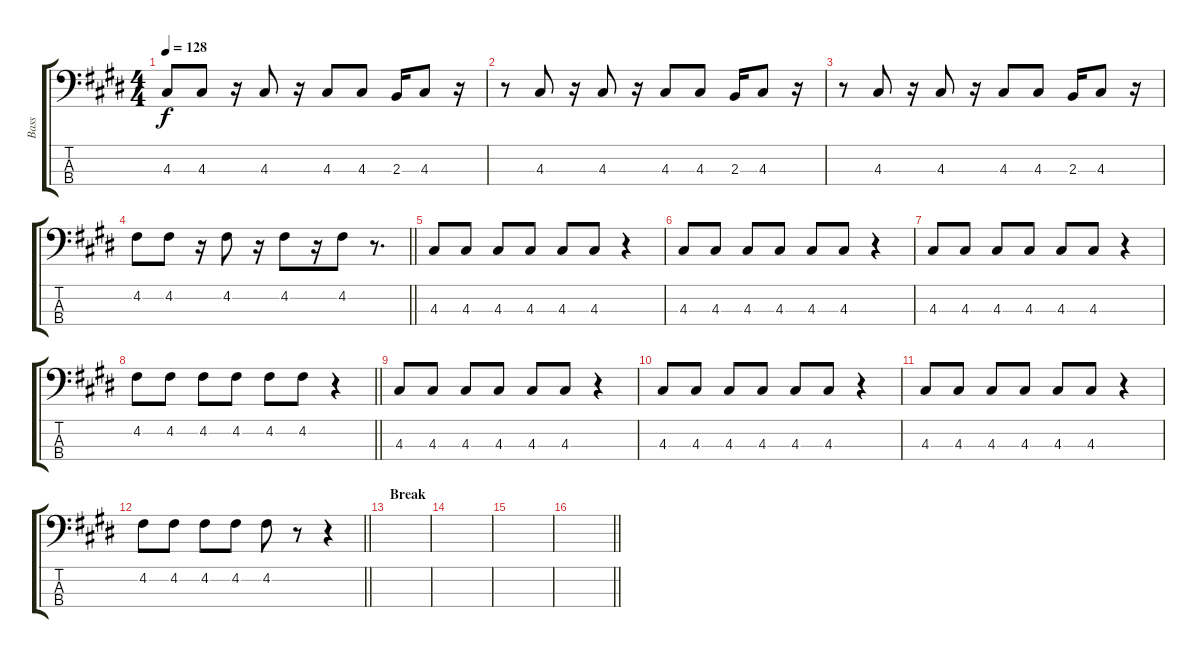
\track ("Bass" "Bass") {instrument electricbassfinger}
\staff {score tabs}
\tuning (G2 D2 A1 E1) {hide}
\ts (4 4)
\tempo 128
\clef f4
\ks c#minor
4.3.8{dy f} 4.3.8 r.16 4.3.8 r.16 4.3.8 4.3.8 2.3.16 4.3.8 r.16 |
r.8 4.3.8 r.16 4.3.8 r.16 4.3.8 4.3.8 2.3.16 4.3.8 r.16 |
r.8 4.3.8 r.16 4.3.8 r.16 4.3.8 4.3.8 2.3.16 4.3.8 r.16 |
\barLineRight lightlight
4.2.8 4.2.8 r.16 4.2.8 r.16 4.2.8 r.16 4.2.8 r.8{d} |
4.3.8 4.3.8 4.3.8 4.3.8 4.3.8 4.3.8 r.4 |
4.3.8 4.3.8 4.3.8 4.3.8 4.3.8 4.3.8 r.4 |
4.3.8 4.3.8 4.3.8 4.3.8 4.3.8 4.3.8 r.4 |
\barLineRight lightlight
4.2.8 4.2.8 4.2.8 4.2.8 4.2.8 4.2.8 r.4 |
4.3.8 4.3.8 4.3.8 4.3.8 4.3.8 4.3.8 r.4 |
4.3.8 4.3.8 4.3.8 4.3.8 4.3.8 4.3.8 r.4 |
4.3.8 4.3.8 4.3.8 4.3.8 4.3.8 4.3.8 r.4 |
\barLineRight lightlight
4.2.8 4.2.8 4.2.8 4.2.8 4.2.8 r.8 r.4 |
\section ("" "Break")
|
|
|
\barLineRight lightlight
